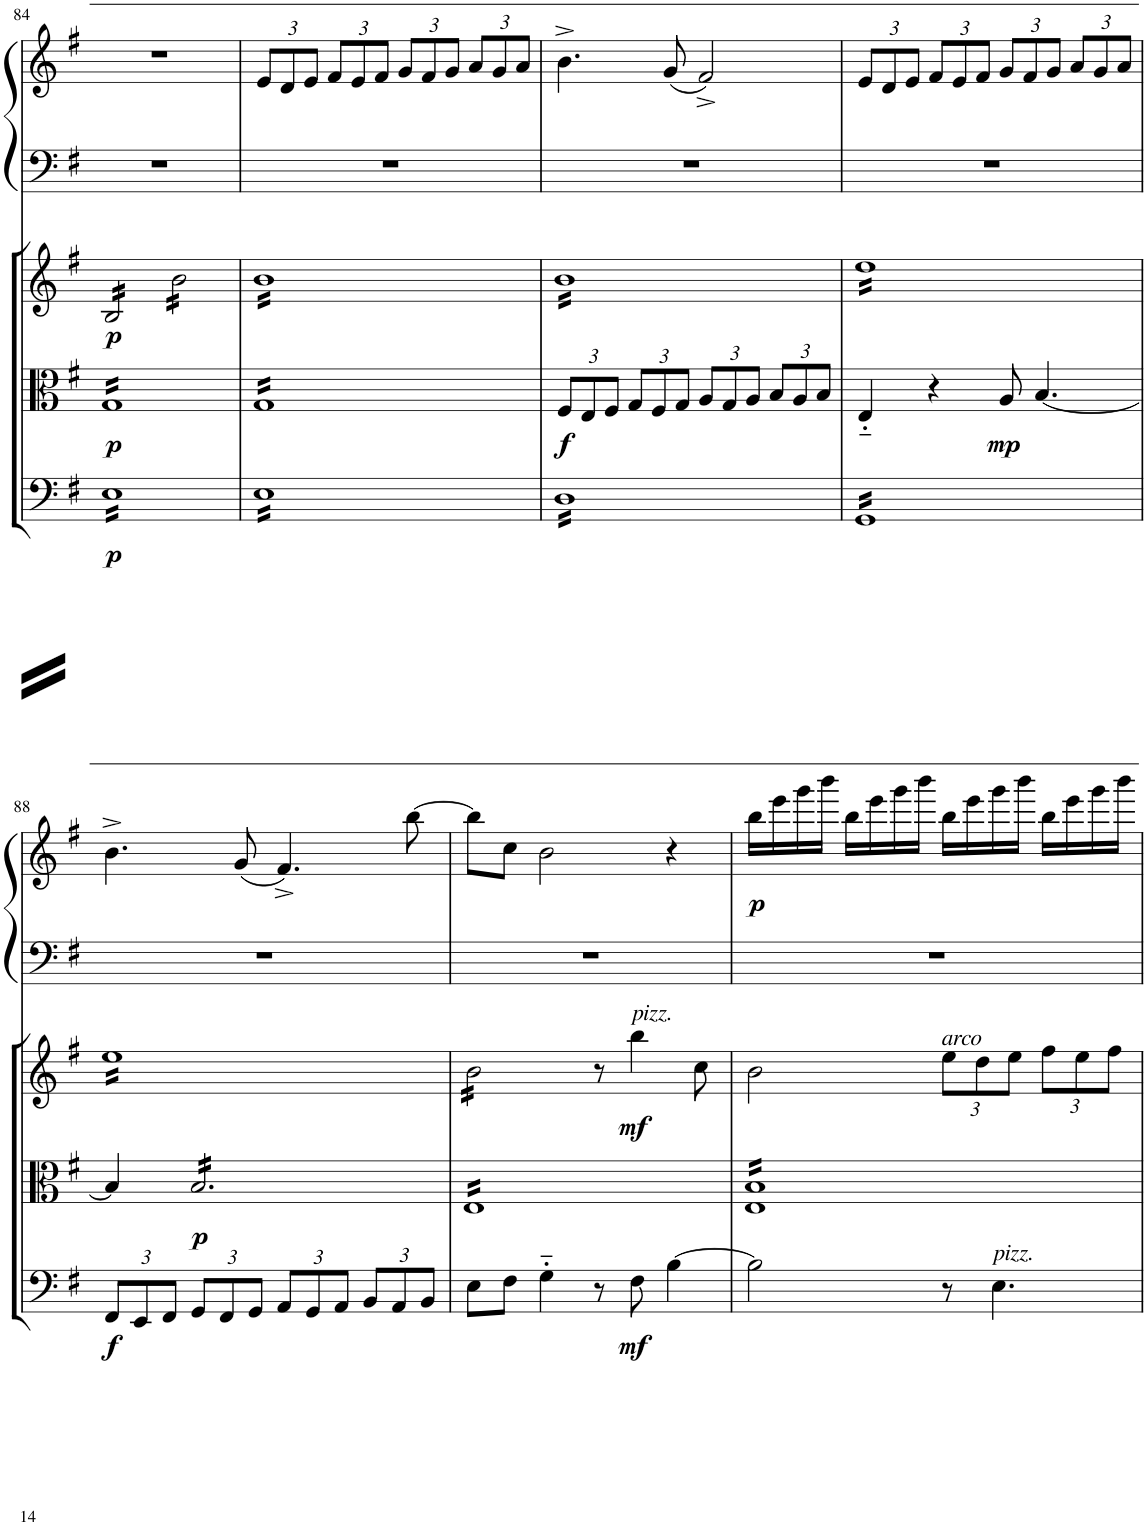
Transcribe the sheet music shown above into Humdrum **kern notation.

**kern	**dynam	**kern	**dynam	**kern	**dynam	**kern	**kern	**dynam
*part4	*part4	*part3	*part3	*part2	*part2	*part1	*part1	*part1
*staff5	*staff5	*staff4	*staff4	*staff3	*staff3	*staff2	*staff1	*staff1/2
*I"Violoncello	*	*I"Viola	*	*I"Housle	*	*I"Harfa	*	*
*I'Vc	*	*I'Vla	*	*	*	*	*	*
!!LO:PB:g=z
*clefF4	*	*clefC3	*	*clefG2	*	*clefF4	*clefG2	*
*k[f#]	*	*k[f#]	*	*k[f#]	*	*k[f#]	*k[f#]	*
*M4/4	*	*M4/4	*	*M4/4	*	*M4/4	*M4/4	*
=84	=84	=84	=84	=84	=84	=84	=84	=84
!	!LO:DY:b	!	!LO:DY:b	!	!LO:DY:b	!	!	!
*tremolo	*	*	*	*	*	*	*	*
*	*	*tremolo	*	*	*	*	*	*
*	*	*	*	*tremolo	*	*	*	*
16ELL	p	16GLL	p	16B/LL	p	1r	1r	.
16E	.	16G	.	16B/	.	.	.	.
16E	.	16G	.	16B/	.	.	.	.
16E	.	16G	.	16B/	.	.	.	.
16E	.	16G	.	16B/	.	.	.	.
16E	.	16G	.	16B/	.	.	.	.
16E	.	16G	.	16B/	.	.	.	.
16E	.	16G	.	16B/JJ	.	.	.	.
16E	.	16G	.	16b\LL	.	.	.	.
16E	.	16G	.	16b\	.	.	.	.
16E	.	16G	.	16b\	.	.	.	.
16E	.	16G	.	16b\	.	.	.	.
16E	.	16G	.	16b\	.	.	.	.
16E	.	16G	.	16b\	.	.	.	.
16E	.	16G	.	16b\	.	.	.	.
16EJJ	.	16GJJ	.	16b\JJ	.	.	.	.
=85	=85	=85	=85	=85	=85	=85	=85	=85
*	*	*	*	*	*	*	*Xbrackettup	*
16ELL	.	16GLL	.	16bLL	.	1r	12e/L	.
16E	.	16G	.	16b	.	.	.	.
.	.	.	.	.	.	.	12d/	.
16E	.	16G	.	16b	.	.	.	.
.	.	.	.	.	.	.	12e/J	.
16E	.	16G	.	16b	.	.	.	.
16E	.	16G	.	16b	.	.	12f#/L	.
16E	.	16G	.	16b	.	.	.	.
.	.	.	.	.	.	.	12e/	.
16E	.	16G	.	16b	.	.	.	.
.	.	.	.	.	.	.	12f#/J	.
16E	.	16G	.	16b	.	.	.	.
16E	.	16G	.	16b	.	.	12g/L	.
16E	.	16G	.	16b	.	.	.	.
.	.	.	.	.	.	.	12f#/	.
16E	.	16G	.	16b	.	.	.	.
.	.	.	.	.	.	.	12g/J	.
16E	.	16G	.	16b	.	.	.	.
16E	.	16G	.	16b	.	.	12a/L	.
16E	.	16G	.	16b	.	.	.	.
.	.	.	.	.	.	.	12g/	.
16E	.	16G	.	16b	.	.	.	.
.	.	.	.	.	.	.	12a/J	.
16EJJ	.	16GJJ	.	16bJJ	.	.	.	.
*	*	*Xtremolo	*	*	*	*	*	*
=86	=86	=86	=86	=86	=86	=86	=86	=86
*	*	*Xbrackettup	*	*	*	*	*	*
!	!	!	!LO:DY:b	!	!	!	!	!
16DLL	.	12F#/L	f	16bLL	.	1r	4.b^\	.
16D	.	.	.	16b	.	.	.	.
.	.	12E/	.	.	.	.	.	.
16D	.	.	.	16b	.	.	.	.
.	.	12F#/J	.	.	.	.	.	.
16D	.	.	.	16b	.	.	.	.
16D	.	12G/L	.	16b	.	.	.	.
16D	.	.	.	16b	.	.	.	.
.	.	12F#/	.	.	.	.	.	.
16D	.	.	.	16b	.	.	(8g/	.
.	.	12G/J	.	.	.	.	.	.
16D	.	.	.	16b	.	.	.	.
16D	.	12A/L	.	16b	.	.	2f#^/)	.
16D	.	.	.	16b	.	.	.	.
.	.	12G/	.	.	.	.	.	.
16D	.	.	.	16b	.	.	.	.
.	.	12A/J	.	.	.	.	.	.
16D	.	.	.	16b	.	.	.	.
16D	.	12B/L	.	16b	.	.	.	.
16D	.	.	.	16b	.	.	.	.
.	.	12A/	.	.	.	.	.	.
16D	.	.	.	16b	.	.	.	.
.	.	12B/J	.	.	.	.	.	.
16DJJ	.	.	.	16bJJ	.	.	.	.
=87	=87	=87	=87	=87	=87	=87	=87	=87
16GGLL	.	4E'~/	.	16bLL	.	1r	12e/L	.
16GG	.	.	.	16b	.	.	.	.
.	.	.	.	.	.	.	12d/	.
16GG	.	.	.	16b	.	.	.	.
.	.	.	.	.	.	.	12e/J	.
16GG	.	.	.	16b	.	.	.	.
16GG	.	4r	.	16b	.	.	12f#/L	.
16GG	.	.	.	16b	.	.	.	.
.	.	.	.	.	.	.	12e/	.
16GG	.	.	.	16b	.	.	.	.
.	.	.	.	.	.	.	12f#/J	.
16GG	.	.	.	16b	.	.	.	.
!	!	!	!LO:DY:b	!	!	!	!	!
16GG	.	8A/	mp	16b	.	.	12g/L	.
16GG	.	.	.	16b	.	.	.	.
.	.	.	.	.	.	.	12f#/	.
16GG	.	[4.B/	.	16b	.	.	.	.
.	.	.	.	.	.	.	12g/J	.
16GG	.	.	.	16b	.	.	.	.
16GG	.	.	.	16b	.	.	12a/L	.
16GG	.	.	.	16b	.	.	.	.
.	.	.	.	.	.	.	12g/	.
16GG	.	.	.	16b	.	.	.	.
.	.	.	.	.	.	.	12a/J	.
16GGJJ	.	.	.	16bJJ	.	.	.	.
*Xtremolo	*	*	*	*	*	*	*	*
!!LO:LB:g=z
=88	=88	=88	=88	=88	=88	=88	=88	=88
*Xbrackettup	*	*	*	*	*	*	*	*
!	!LO:DY:b	!	!	!	!	!	!	!
12FF#/L	f	4B/]	.	16eeLL	.	1r	4.b^\	.
.	.	.	.	16ee	.	.	.	.
12EE/	.	.	.	.	.	.	.	.
.	.	.	.	16ee	.	.	.	.
12FF#/J	.	.	.	.	.	.	.	.
.	.	.	.	16ee	.	.	.	.
!	!	!	!LO:DY:b	!	!	!	!	!
*	*	*tremolo	*	*	*	*	*	*
12GG/L	.	16B/LL	p	16ee	.	.	.	.
.	.	16B/	.	16ee	.	.	.	.
12FF#/	.	.	.	.	.	.	.	.
.	.	16B/	.	16ee	.	.	(8g/	.
12GG/J	.	.	.	.	.	.	.	.
.	.	16B/	.	16ee	.	.	.	.
12AA/L	.	16B/	.	16ee	.	.	4.f#^/)	.
.	.	16B/	.	16ee	.	.	.	.
12GG/	.	.	.	.	.	.	.	.
.	.	16B/	.	16ee	.	.	.	.
12AA/J	.	.	.	.	.	.	.	.
.	.	16B/	.	16ee	.	.	.	.
12BB/L	.	16B/	.	16ee	.	.	.	.
.	.	16B/	.	16ee	.	.	.	.
12AA/	.	.	.	.	.	.	.	.
.	.	16B/	.	16ee	.	.	[8bb\	.
12BB/J	.	.	.	.	.	.	.	.
.	.	16B/JJ	.	16eeJJ	.	.	.	.
=89	=89	=89	=89	=89	=89	=89	=89	=89
8E\L	.	16ELL	.	16b\LL	.	1r	8bb\L]	.
.	.	16E	.	16b\	.	.	.	.
8F#\J	.	16E	.	16b\	.	.	8cc\J	.
.	.	16E	.	16b\	.	.	.	.
4G'~\	.	16E	.	16b\	.	.	2b\	.
.	.	16E	.	16b\	.	.	.	.
.	.	16E	.	16b\	.	.	.	.
.	.	16E	.	16b\JJ	.	.	.	.
*	*	*	*	*Xtremolo	*	*	*	*
8r	.	16E	.	8r	.	.	.	.
.	.	16E	.	.	.	.	.	.
!	!	!	!	!LO:TX:a:i:t=pizz.	!	!	!	!
!	!LO:DY:b	!	!	!	!LO:DY:b	!	!	!
8F#\	mf	16E	.	4bb\	mf	.	.	.
.	.	16E	.	.	.	.	.	.
[4B\	.	16E	.	.	.	.	4r	.
.	.	16E	.	.	.	.	.	.
.	.	16E	.	8cc\	.	.	.	.
.	.	16EJJ	.	.	.	.	.	.
=90	=90	=90	=90	=90	=90	=90	=90	=90
!	!	!	!	!	!	!	!	!LO:DY:b
2B\]	.	16E 16BLL	.	2b\	.	1r	16bb\LL	p
.	.	16E 16B	.	.	.	.	16eee\	.
.	.	16E 16B	.	.	.	.	16ggg\	.
.	.	16E 16B	.	.	.	.	16bbb\JJ	.
.	.	16E 16B	.	.	.	.	16bb\LL	.
.	.	16E 16B	.	.	.	.	16eee\	.
.	.	16E 16B	.	.	.	.	16ggg\	.
.	.	16E 16B	.	.	.	.	16bbb\JJ	.
*	*	*	*	*Xbrackettup	*	*	*	*
!	!	!	!	!LO:TX:a:i:t=arco	!	!	!	!
8r	.	16E 16B	.	12ee\L	.	.	16bb\LL	.
.	.	16E 16B	.	.	.	.	16eee\	.
.	.	.	.	12dd\	.	.	.	.
!LO:TX:a:i:t=pizz.	!	!	!	!	!	!	!	!
4.E\	.	16E 16B	.	.	.	.	16ggg\	.
.	.	.	.	12ee\J	.	.	.	.
.	.	16E 16B	.	.	.	.	16bbb\JJ	.
.	.	16E 16B	.	12ff#\L	.	.	16bb\LL	.
.	.	16E 16B	.	.	.	.	16eee\	.
.	.	.	.	12ee\	.	.	.	.
.	.	16E 16B	.	.	.	.	16ggg\	.
.	.	.	.	12ff#\J	.	.	.	.
.	.	16E 16BJJ	.	.	.	.	16bbb\JJ	.
*	*	*Xtremolo	*	*	*	*	*	*
=	=	=	=	=	=	=	=	=
*-	*-	*-	*-	*-	*-	*-	*-	*-
